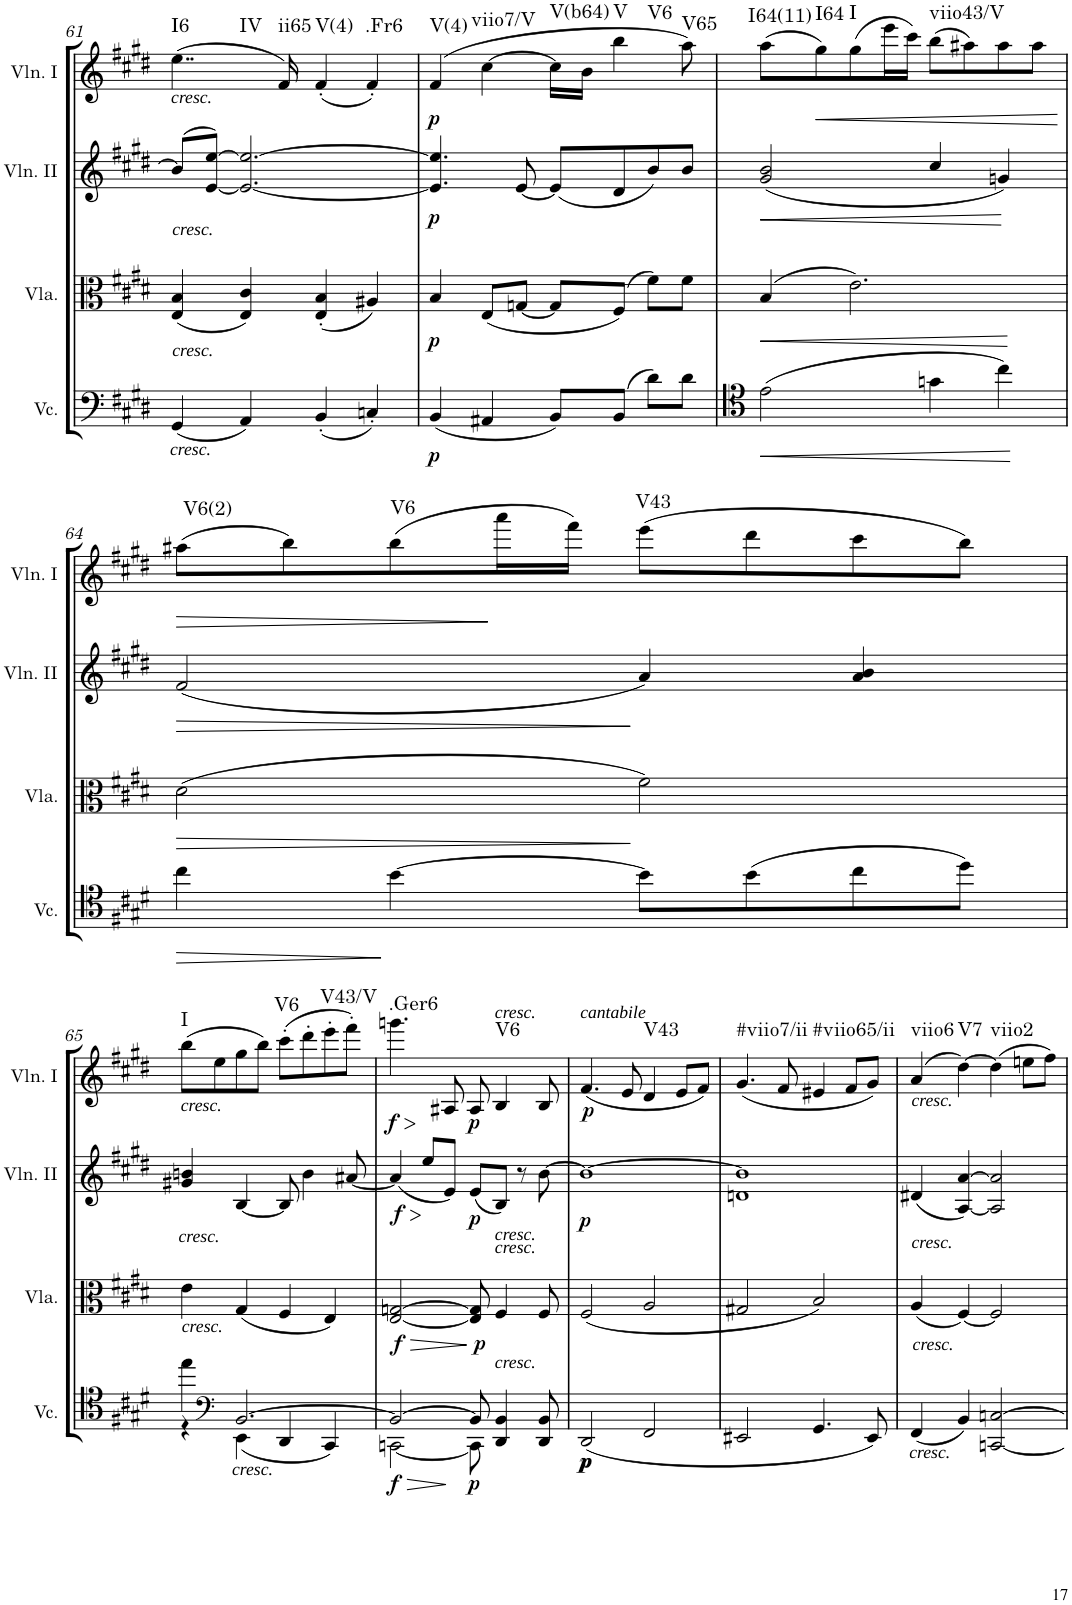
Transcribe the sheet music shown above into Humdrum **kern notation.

**kern	**dynam	**kern	**dynam	**kern	**dynam	**kern	**dynam	**harte
*part4	*part4	*part3	*part3	*part2	*part2	*part1	*part1	*part1
*staff4	*staff4	*staff3	*staff3	*staff2	*staff2	*staff1	*staff1	*
*I"Violoncello	*	*I"Viola	*	*I"Violin II	*	*I"Violin I	*	*
*I'Vc.	*	*I'Vla.	*	*I'Vln. II	*	*I'Vln. I	*	*
!!LO:PB:g=z
*clefF4	*	*clefC3	*	*clefG2	*	*clefG2	*	*
*k[f#c#g#d#]	*	*k[f#c#g#d#]	*	*k[f#c#g#d#]	*	*k[f#c#g#d#]	*	*
*E:	*	*E:	*	*E:	*	*E:	*	*
*M2/2	*	*M2/2	*	*M2/2	*	*M2/2	*	*
*met(c|)	*	*met(c|)	*	*met(c|)	*	*met(c|)	*	*
=61	=61	=61	=61	=61	=61	=61	=61	=61
!	!	!	!	!	!	!LO:TX:b:i:t=cresc.	!	!
!	!	!LO:TX:a:i:t=cresc.	!	!	!	!	!	!
!LO:TX:a:i:t=cresc.	!	!	!	!	!	!	!	!
!LO:TX:b:i:t=cresc.	!	!	!	!	!	!	!	!LO:H:n=1:kt=I6
!	!	!	!	!	!	!	!	!LO:H:n=2:kt=IV
(4GG#/	.	(4E/ 4B/	.	(>8b/L]	.	(4..ee\	.	N N
.	.	.	.	[8e/ [8ee/J)	.	.	.	.
4AA/)	.	4E/ 4c#/)	.	2.e/_ 2.ee/_	.	.	.	.
!	!	!	!	!	!	!	!	!LO:H:kt=ii65
.	.	.	.	.	.	16f#/)	.	N
!	!	!	!	!	!	!	!	!LO:H:kt=V(4)
(4BB'/	.	(4E/' 4B/'	.	.	.	(4f#'/	.	N
!	!	!	!	!	!	!	!	!LO:H:kt=.Fr6
4Cn'/)	.	4A#X/)	.	.	.	4f#'/)	.	N
=62	=62	=62	=62	=62	=62	=62	=62	=62
!	!LO:DY:b	!	!LO:DY:b	!	!LO:DY:b	!	!LO:DY:b	!LO:H:kt=V(4)
(4BB/	p	4B/	p	4.e/] 4.ee/]	p	(4f#/	p	N
!	!	!	!	!	!	!	!	!LO:H:kt=viio7/V
4AA#X/	.	(8E/L	.	.	.	[4cc#\	.	N
.	.	[8Gn/J	.	[8e/	.	.	.	.
!	!	!	!	!	!	!	!	!LO:H:kt=V(b64)
8BB/L)	.	8G/L]	.	(8e/L]	.	16cc#\LL]	.	N
.	.	.	.	.	.	16b\JJ	.	.
!	!	!	!	!	!	!	!	!LO:H:n=1:kt=V
!	!	!	!	!	!	!	!	!LO:H:n=2:kt=V6
(8BB/J	.	(8F#/J)	.	8d#/	.	4bb\	.	N N
8d#\L)	.	8f#\L)	.	8b/)	.	.	.	.
!	!	!	!	!	!	!	!	!LO:H:kt=V65
8d#\J	.	8f#\J	.	8b/J	.	8aa\)	.	N
=63	=63	=63	=63	=63	=63	=63	=63	=63
!	!LO:HP:b	!	!LO:HP:b	!	!LO:HP:b	!	!	!LO:H:kt=I64(11)
(2e\	<	(4B/	<	(<2g#/ 2b/	<	(8aa\L	.	N
!	!	!	!	!	!	!	!LO:HP:b	!LO:H:kt=I64
.	.	.	.	.	.	8gg#\)	<	N
!	!	!	!	!	!	!	!	!LO:H:kt=I
.	.	2.e\)	.	.	.	(8gg#\	.	N
.	.	.	.	.	.	16eee\L	.	.
.	.	.	.	.	.	16ccc#\JJ)	.	.
!	!	!	!	!	!	!	!	!LO:H:kt=viio43/V
4gn\	.	.	.	4cc#/	.	(8bb\L	.	N
.	.	.	.	.	.	8aa#X\)	.	.
4cc#\)	.	.	.	4gn/)	.	8aa#\	.	.
.	.	.	.	.	.	8aa#\J	.	.
.	.	.	[	.	[	.	[	.
!!LO:LB:g=z
=64	=64	=64	=64	=64	=64	=64	=64	=64
!	!LO:HP:b	!	!LO:HP:b	!	!LO:HP:b	!	!LO:HP:b	!LO:H:kt=V6(2)
4cc#\	>	(2d#\	>	(2f#/	>	(8aa#X\L	>	N
.	.	.	.	.	.	8bb\)	.	.
!	!	!	!	!	!	!	!	!LO:H:kt=V6
[4b\	[	.	.	.	.	(8bb\	.	N
.	.	.	.	.	.	16aaa\L	]	.
.	.	.	.	.	.	16fff#\JJ)	.	.
!	!	!	!	!	!	!	!	!LO:H:kt=V43
8b\L]	.	2f#\)	]	4a/)	]	(8eee\L	.	N
(8b\	.	.	.	.	.	8ddd#\	.	.
8cc#\	.	.	.	4a/ 4b/	.	8ccc#\	.	.
8dd#\J)	.	.	.	.	.	8bb\J)	.	.
!!LO:LB:g=z
=65	=65	=65	=65	=65	=65	=65	=65	=65
*^	*	*	*	*	*	*	*	*
!	!	!	!	!	!	!	!LO:TX:b:i:t=cresc.	!	!
!	!	!	!LO:TX:a:i:t=cresc.	!	!	!	!	!	!
!	!	!	!LO:TX:b:i:t=cresc.	!	!	!	!	!	!LO:H:kt=I
4ee\	4r	.	4e\	.	4g#X/ 4bn/	.	(8bb\L	.	N
*clefF4	*	*	*	*	*	*	*	*	*
.	.	.	.	.	.	.	8ee\	.	.
!LO:TX:b:i:t=cresc.	!	!	!	!	!	!	!	!	!
[2.BB/	(<4EE\	.	(4G#/	.	[4B/	.	8gg#\	.	.
.	.	.	.	.	.	.	8bb\J)	.	.
!	!	!	!	!	!	!	!	!	!LO:H:kt=V6
.	4DD#/	.	4F#/	.	8B/]	.	(8ccc#'\L	.	N
.	.	.	.	.	4b\	.	8ddd#'\	.	.
!	!	!	!	!	!	!	!	!	!LO:H:kt=V43/V
.	4CC#/)	.	4E/)	.	.	.	8eee'\	.	N
.	.	.	.	.	[8a#X/	.	8fff#'\J)	.	.
=66	=66	=66	=66	=66	=66	=66	=66	=66	=66
!	!	!LO:DY:b	!	!LO:HP:b	!	!LO:HP:b	!	!LO:HP:b	!
!	!	!	!	!LO:DY:n=1:b	!	!LO:DY:n=1:b	!	!LO:DY:n=1:b	!LO:H:kt=.Ger6
2BB/_	[2CCn\	f	[2E/ [2Gn/	> f	(4a#/]	> f	4.gggn\	> f	N
.	.	.	.	.	8ee/L	.	.	.	.
.	.	.	.	.	8e/J)	]	8A#X/	]	.
!	!	!LO:DY:n=1:b	!	!LO:DY:n=2:b	!	!LO:DY:n=2:b	!	!LO:DY:n=2:b	!
8BB/]	8CC\]	] p	8E/] 8G/]	] p	(8e/L	p	8A#/	p	.
!	!	!	!	!	!	!	!LO:TX:a:i:t=cresc.	!	!
!	!	!	!LO:TX:a:i:t=cresc.	!	!	!	!	!	!
!	!	!	!LO:TX:a:i:t=cresc.	!	!	!	!	!	!
!LO:TX:a:i:t=cresc.	!	!	!	!	!	!	!	!	!LO:H:kt=V6
4DD#/ 4BB/	4.ryy	.	4F#/	.	8B/J)	.	4B/	.	N
.	.	.	.	.	8r	.	.	.	.
8DD#/ 8BB/	.	.	8F#/	.	[8b\	.	8B/	.	.
*v	*v	*	*	*	*	*	*	*	*
=67	=67	=67	=67	=67	=67	=67	=67	=67
!	!	!	!	!	!	!LO:TX:a:i:t=cantabile	!	!
!	!LO:DY:b	!	!	!	!	!	!	!
!	!LO:DY:n=1:b	!	!	!	!LO:DY:b	!	!LO:DY:b	!
(2DD#/	p p	(2F#/	.	1b_	p	(4.f#/	p	.
.	.	.	.	.	.	8e/	.	.
!	!	!	!	!	!	!	!	!LO:H:kt=V43
2FF#/	.	2A/	.	.	.	4d#/	.	N
.	.	.	.	.	.	8e/L	.	.
.	.	.	.	.	.	8f#/J)	.	.
=68	=68	=68	=68	=68	=68	=68	=68	=68
*	*	*	*	*^	*	*	*	*
!	!	!	!	!	!	!	!	!	!LO:H:kt=#viio7/ii
2EE#X/	.	2G#X/	.	1b]	1dn	.	(4.g#/	.	N
.	.	.	.	.	.	.	8f#/	.	.
!	!	!	!	!	!	!	!	!	!LO:H:kt=#viio65/ii
4.GG#/	.	2B/)	.	.	.	.	4e#X/	.	N
.	.	.	.	.	.	.	8f#/L	.	.
8EE#/)	.	.	.	.	.	.	8g#/J)	.	.
*	*	*	*	*v	*v	*	*	*	*
=69	=69	=69	=69	=69	=69	=69	=69	=69
!	!	!	!	!	!	!LO:TX:b:i:t=cresc.	!	!
!	!	!LO:TX:a:i:t=cresc.	!	!	!	!	!	!
!LO:TX:b:i:t=cresc.	!	!	!	!	!	!	!	!
!LO:TX:a:i:t=cresc.	!	!	!	!	!	!	!	!LO:H:kt=viio6
(4FF#/	.	(4A/	.	(4d#X/	.	(4a/	.	N
!	!	!	!	!	!	!	!	!LO:H:kt=V7
4BB/)	.	[4F#/)	.	[4A/ [4a/)	.	[4dd#\)	.	N
!	!	!	!	!	!	!	!	!LO:H:kt=viio2
[2CCn/ [2Cn/	.	2F#/]	.	2A/] 2a/]	.	(4dd#\]	.	N
.	.	.	.	.	.	8een\L	.	.
.	.	.	.	.	.	8ff#\J)	.	.
=	=	=	=	=	=	=	=	=
*-	*-	*-	*-	*-	*-	*-	*-	*-
